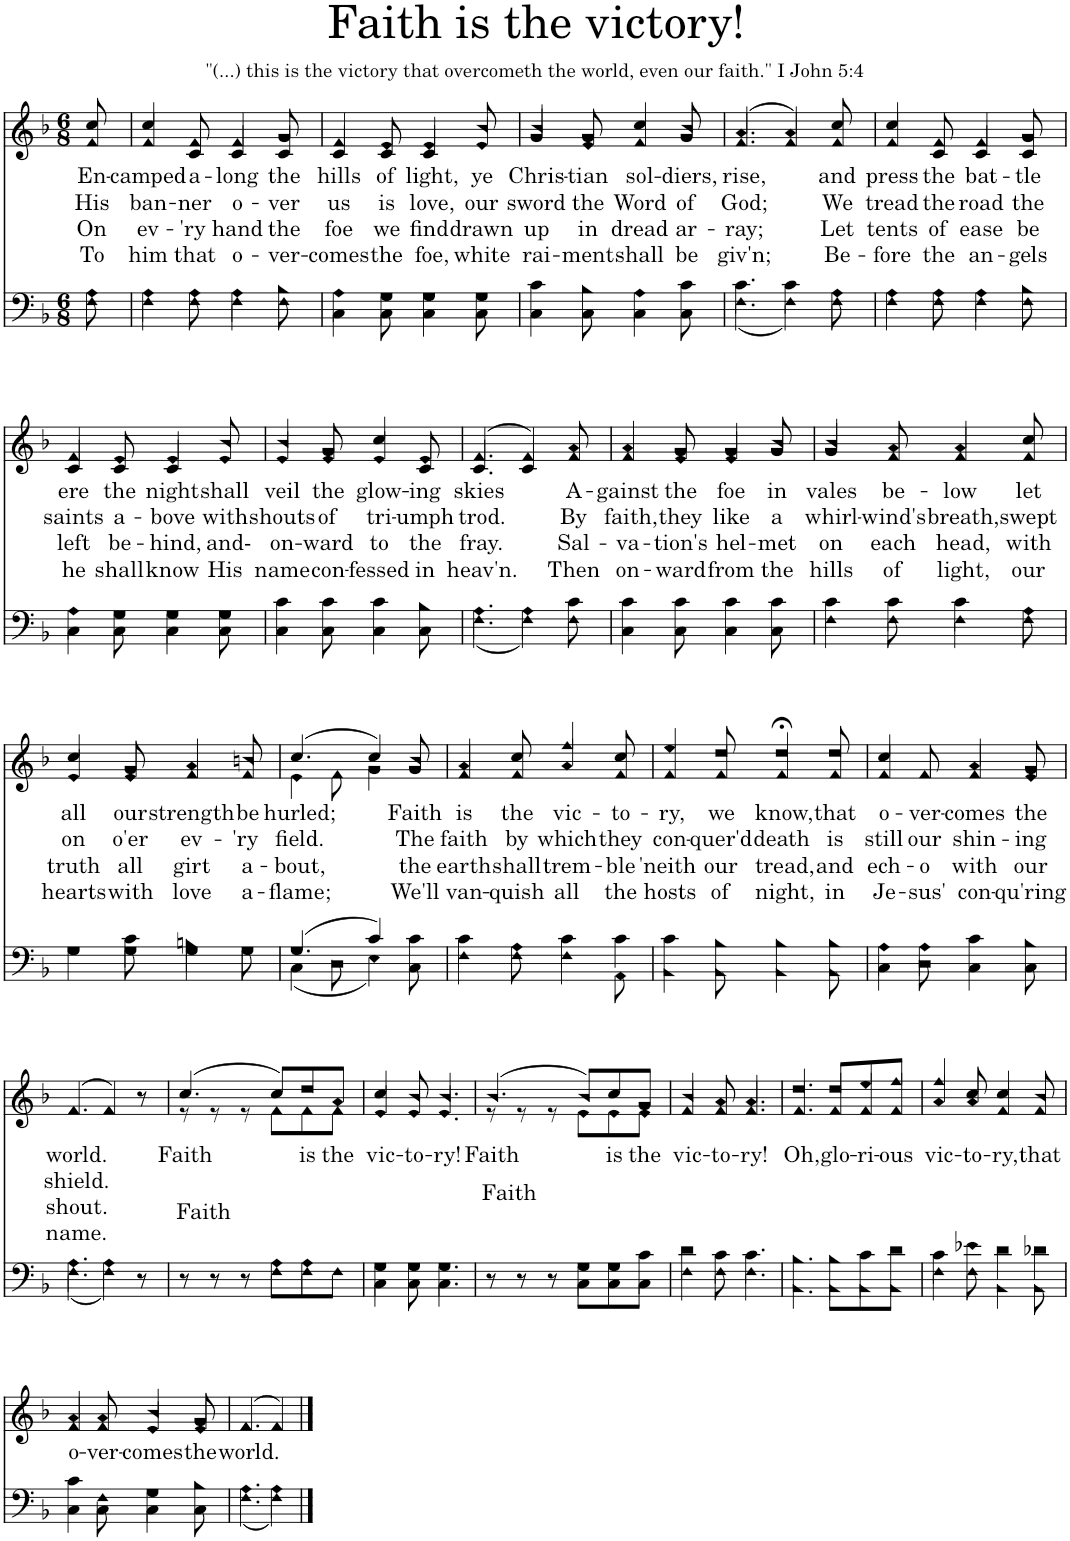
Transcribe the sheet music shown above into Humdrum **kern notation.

**kern	**kern	**text	**text	**text	**text
*part2	*part1	*part1	*part1	*part1	*part1
*staff2	*staff1	*staff1	*staff1	*staff1	*staff1
*I"Men	*I"Women	*	*	*	*
*clefF4	*clefG2	*	*	*	*
*k[b-]	*k[b-]	*	*	*	*
*M6/8	*M6/8	*	*	*	*
=1	=1	=1	=1	=1	=1
*^	*	*	*	*	*
!	!	!	!LO:LY:b	!LO:LY:b	!LO:LY:b	!LO:LY:b
*	*	*^	*	*	*	*
8A\	8F\	8cc/	8f/	En-	His	On	To
=2	=2	=2	=2	=2	=2	=2	=2
!	!	!	!	!LO:LY:b	!LO:LY:b	!LO:LY:b	!LO:LY:b
4A\	4F\	4cc/	4f/	-camped	ban-	ev-	him
!	!	!	!	!LO:LY:b	!LO:LY:b	!LO:LY:b	!LO:LY:b
8A\	8F\	8f/	8c/	a-	-ner	-'ry	that
!	!	!	!	!LO:LY:b	!LO:LY:b	!LO:LY:b	!LO:LY:b
4A\	4F\	4f/	4c/	-long	o-	hand	o-
!	!	!	!	!LO:LY:b	!LO:LY:b	!LO:LY:b	!LO:LY:b
8B-\	8F\	8g/	8c/	the	-ver	the	-ver-
=3	=3	=3	=3	=3	=3	=3	=3
!	!	!	!	!LO:LY:b	!LO:LY:b	!LO:LY:b	!LO:LY:b
4A\	4C\	4f/	4c/	hills	us	foe	-comes
!	!	!	!	!LO:LY:b	!LO:LY:b	!LO:LY:b	!LO:LY:b
8G\	8C\	8e/	8c/	of	is	we	the
!	!	!	!	!LO:LY:b	!LO:LY:b	!LO:LY:b	!LO:LY:b
4G\	4C\	4e/	4c/	light,	love,	find	foe,
!	!	!	!	!LO:LY:b	!LO:LY:b	!LO:LY:b	!LO:LY:b
8G\	8C\	8b-/	8e/	ye	our	drawn	white
=4	=4	=4	=4	=4	=4	=4	=4
!	!	!	!	!LO:LY:b	!LO:LY:b	!LO:LY:b	!LO:LY:b
4c\	4C\	4b-/	4g/	Chris-	sword	up	rai-
!	!	!	!	!LO:LY:b	!LO:LY:b	!LO:LY:b	!LO:LY:b
8B-\	8C\	8g/	8e/	-tian	the	in	-ment
!	!	!	!	!LO:LY:b	!LO:LY:b	!LO:LY:b	!LO:LY:b
4A\	4C\	4cc/	4f/	sol-	Word	dread	shall
!	!	!	!	!LO:LY:b	!LO:LY:b	!LO:LY:b	!LO:LY:b
8c\	8C\	8b-/	8g/	-diers,	of	ar-	be
=5	=5	=5	=5	=5	=5	=5	=5
!	!	!	!	!LO:LY:b	!LO:LY:b	!LO:LY:b	!LO:LY:b
(4.c\	(4.F\	(4.a/	(4.f/	rise,	God;	-ray;	giv'n;
4c\)	4F\)	4a/)	4f/)	.	.	.	.
!	!	!	!	!LO:LY:b	!LO:LY:b	!LO:LY:b	!LO:LY:b
8A\	8F\	8cc/	8f/	and	We	Let	Be-
=6	=6	=6	=6	=6	=6	=6	=6
!	!	!	!	!LO:LY:b	!LO:LY:b	!LO:LY:b	!LO:LY:b
4A\	4F\	4cc/	4f/	press	tread	tents	-fore
!	!	!	!	!LO:LY:b	!LO:LY:b	!LO:LY:b	!LO:LY:b
8A\	8F\	8f/	8c/	the	the	of	the
!	!	!	!	!LO:LY:b	!LO:LY:b	!LO:LY:b	!LO:LY:b
4A\	4F\	4f/	4c/	bat-	road	ease	an-
!	!	!	!	!LO:LY:b	!LO:LY:b	!LO:LY:b	!LO:LY:b
8B-\	8F\	8g/	8c/	-tle	the	be	-gels
!!LO:LB:g=z	!!
=7	=7	=7	=7	=7	=7	=7	=7
!	!	!	!	!LO:LY:b	!LO:LY:b	!LO:LY:b	!LO:LY:b
4A\	4C\	4f/	4c/	ere	saints	left	he
!	!	!	!	!LO:LY:b	!LO:LY:b	!LO:LY:b	!LO:LY:b
8G\	8C\	8e/	8c/	the	a-	be-	shall
!	!	!	!	!LO:LY:b	!LO:LY:b	!LO:LY:b	!LO:LY:b
4G\	4C\	4e/	4c/	night	-bove	-hind,	know
!	!	!	!	!LO:LY:b	!LO:LY:b	!LO:LY:b	!LO:LY:b
8G\	8C\	8b-/	8e/	shall	with	and-	His
=8	=8	=8	=8	=8	=8	=8	=8
!	!	!	!	!LO:LY:b	!LO:LY:b	!LO:LY:b	!LO:LY:b
4c\	4C\	4b-/	4e/	veil	shouts	on-	name
!	!	!	!	!LO:LY:b	!LO:LY:b	!LO:LY:b	!LO:LY:b
8c\	8C\	8g/	8e/	the	of	-ward	con-
!	!	!	!	!LO:LY:b	!LO:LY:b	!LO:LY:b	!LO:LY:b
4c\	4C\	4cc/	4e/	glow-	tri-	to	-fessed
!	!	!	!	!LO:LY:b	!LO:LY:b	!LO:LY:b	!LO:LY:b
8B-\	8C\	8e/	8c/	-ing	-umph	the	in
=9	=9	=9	=9	=9	=9	=9	=9
!	!	!	!	!LO:LY:b	!LO:LY:b	!LO:LY:b	!LO:LY:b
(4.A\	(4.F\	(4.f/	(4.c/	skies	trod.	fray.	heav'n.
4A\)	4F\)	4f/)	4c/)	.	.	.	.
!	!	!	!	!LO:LY:b	!LO:LY:b	!LO:LY:b	!LO:LY:b
8c\	8F\	8a/	8f/	A-	By	Sal-	Then
=10	=10	=10	=10	=10	=10	=10	=10
!	!	!	!	!LO:LY:b	!LO:LY:b	!LO:LY:b	!LO:LY:b
4c\	4C\	4a/	4f/	-gainst	faith,	-va-	on-
!	!	!	!	!LO:LY:b	!LO:LY:b	!LO:LY:b	!LO:LY:b
8c\	8C\	8g/	8e/	the	they	-tion's	-ward
!	!	!	!	!LO:LY:b	!LO:LY:b	!LO:LY:b	!LO:LY:b
4c\	4C\	4g/	4e/	foe	like	hel-	from
!	!	!	!	!LO:LY:b	!LO:LY:b	!LO:LY:b	!LO:LY:b
8c\	8C\	8b-/	8g/	in	a	-met	the
=11	=11	=11	=11	=11	=11	=11	=11
!	!	!	!	!LO:LY:b	!LO:LY:b	!LO:LY:b	!LO:LY:b
4c\	4F\	4b-/	4g/	vales	whirl-	on	hills
!	!	!	!	!LO:LY:b	!LO:LY:b	!LO:LY:b	!LO:LY:b
8c\	8F\	8a/	8f/	be-	-wind's	each	of
!	!	!	!	!LO:LY:b	!LO:LY:b	!LO:LY:b	!LO:LY:b
4c\	4F\	4a/	4f/	-low	breath,	head,	light,
!	!	!	!	!LO:LY:b	!LO:LY:b	!LO:LY:b	!LO:LY:b
8A\	8F\	8cc/	8f/	let	swept	with	our
!!LO:LB:g=z	!!
=12	=12	=12	=12	=12	=12	=12	=12
!	!	!	!	!LO:LY:b	!LO:LY:b	!LO:LY:b	!LO:LY:b
4G	4G\	4cc/	4e/	all	on	truth	hearts
!	!	!	!	!LO:LY:b	!LO:LY:b	!LO:LY:b	!LO:LY:b
8c\	8G\	8g/	8e/	our	o'er	all	with
!	!	!	!	!LO:LY:b	!LO:LY:b	!LO:LY:b	!LO:LY:b
4Bn\	4G\	4a/	4f/	strength	ev-	girt	love
!	!	!	!	!LO:LY:b	!LO:LY:b	!LO:LY:b	!LO:LY:b
8G\	8G\	8bn/	8f/	be	-'ry	a-	a-
=13	=13	=13	=13	=13	=13	=13	=13
!	!	!	!	!LO:LY:b	!LO:LY:b	!LO:LY:b	!LO:LY:b
(4.G/	(4C\	(4.cc/	(4e\	hurled;	field.	-bout,	-flame;
.	8D\	.	8f\	.	.	.	.
4c/)	4E\)	4cc/)	4g\)	.	.	.	.
!	!	!	!	!LO:LY:b	!LO:LY:b	!LO:LY:b	!LO:LY:b
8c\	8C\	8b-/	8g/	Faith	The	the	We'll
=14	=14	=14	=14	=14	=14	=14	=14
!	!	!	!	!LO:LY:b	!LO:LY:b	!LO:LY:b	!LO:LY:b
4c\	4F\	4a/	4f/	is	faith	earth	van-
!	!	!	!	!LO:LY:b	!LO:LY:b	!LO:LY:b	!LO:LY:b
8A\	8F\	8cc/	8f/	the	by	shall	-quish
!	!	!	!	!LO:LY:b	!LO:LY:b	!LO:LY:b	!LO:LY:b
4c\	4F\	4ff/	4a/	vic-	which	trem-	all
!	!	!	!	!LO:LY:b	!LO:LY:b	!LO:LY:b	!LO:LY:b
8c\	8AA\	8cc/	8f/	-to-	they	-ble	the
=15	=15	=15	=15	=15	=15	=15	=15
!	!	!	!	!LO:LY:b	!LO:LY:b	!LO:LY:b	!LO:LY:b
4c\	4BB-\	4ee/	4f/	-ry,	con-	'neith	hosts
!	!	!	!	!LO:LY:b	!LO:LY:b	!LO:LY:b	!LO:LY:b
8B-\	8BB-\	8dd/	8f/	we	-quer'd	our	of
!	!	!	!	!LO:LY:b	!LO:LY:b	!LO:LY:b	!LO:LY:b
4B-\	4BB-\	4dd;</	4f/	know,	death	tread,	night,
!	!	!	!	!LO:LY:b	!LO:LY:b	!LO:LY:b	!LO:LY:b
8B-\	8BB-\	8dd/	8f/	that	is	and	in
=16	=16	=16	=16	=16	=16	=16	=16
!	!	!	!	!LO:LY:b	!LO:LY:b	!LO:LY:b	!LO:LY:b
4A\	4C\	4cc/	4f/	o-	still	ech-	Je-
!	!	!	!	!LO:LY:b	!LO:LY:b	!LO:LY:b	!LO:LY:b
8A\	8D\	8f/	8f/	-ver-	our	-o	-sus'
!	!	!	!	!LO:LY:b	!LO:LY:b	!LO:LY:b	!LO:LY:b
4c\	4C\	4a/	4f/	-comes	shin-	with	con-
!	!	!	!	!LO:LY:b	!LO:LY:b	!LO:LY:b	!LO:LY:b
8B-\	8C\	8g/	8e/	the	-ing	our	-qu'ring
!!LO:LB:g=z	!!
=17	=17	=17	=17	=17	=17	=17	=17
!	!	!	!	!LO:LY:b	!LO:LY:b	!LO:LY:b	!LO:LY:b
(4.A\	(4.F\	(4.f/	(4.f	world.	shield.	shout.	name.
4A\)	4F\)	4f/)	4f)	.	.	.	.
8r	8r	8r	8r	.	.	.	.
=18	=18	=18	=18	=18	=18	=18	=18
!	!	!	!	!LO:LY:b	!LO:LY:b	!	!
8r	8r	(4.cc/	8r	Faith	Faith	.	.
8r	8r	.	8r	.	.	.	.
8r	8r	.	8r	.	.	.	.
8A\L	8F\L	8cc/L)	8f\L	.	.	.	.
!	!	!	!	!LO:LY:b	!	!	!
8A\	8F\	8dd/	8f\	is	.	.	.
!	!	!	!	!LO:LY:b	!	!	!
8F\J	8F\J	8a/J	8f\J	the	.	.	.
=19	=19	=19	=19	=19	=19	=19	=19
!	!	!	!	!LO:LY:b	!	!	!
4G\	4C\	4cc/	4e/	vic-	.	.	.
!	!	!	!	!LO:LY:b	!	!	!
8G\	8C\	8b-/	8e/	-to-	.	.	.
!	!	!	!	!LO:LY:b	!	!	!
4.G\	4.C\	4.b-/	4.e/	-ry!	.	.	.
=20	=20	=20	=20	=20	=20	=20	=20
!	!	!	!	!LO:LY:b	!LO:LY:b	!	!
8r	8r	(4.b-/	8r	Faith	Faith	.	.
8r	8r	.	8r	.	.	.	.
8r	8r	.	8r	.	.	.	.
8G\L	8C\L	8b-/L)	8e\L	.	.	.	.
!	!	!	!	!LO:LY:b	!	!	!
8G\	8C\	8cc/	8e\	is	.	.	.
!	!	!	!	!LO:LY:b	!	!	!
8c\J	8C\J	8g/J	8e\J	the	.	.	.
=21	=21	=21	=21	=21	=21	=21	=21
!	!	!	!	!LO:LY:b	!	!	!
4d\	4F\	4b-/	4f/	vic-	.	.	.
!	!	!	!	!LO:LY:b	!	!	!
8c\	8F\	8a/	8f/	-to-	.	.	.
!	!	!	!	!LO:LY:b	!	!	!
4.c\	4.F\	4.a/	4.f/	-ry!	.	.	.
=22	=22	=22	=22	=22	=22	=22	=22
!	!	!	!	!LO:LY:b	!	!	!
4.B-\	4.BB-\	4.dd/	4.f/	Oh,	.	.	.
!	!	!	!	!LO:LY:b	!	!	!
8B-\L	8BB-\L	8dd/L	8f/L	glo-	.	.	.
!	!	!	!	!LO:LY:b	!	!	!
8c\	8BB-\	8ee/	8f/	-ri-	.	.	.
!	!	!	!	!LO:LY:b	!	!	!
8d\J	8BB-\J	8ff/J	8f/J	-ous	.	.	.
=23	=23	=23	=23	=23	=23	=23	=23
!	!	!	!	!LO:LY:b	!	!	!
4c\	4F\	4ff/	4a/	vic-	.	.	.
!	!	!	!	!LO:LY:b	!	!	!
8e-X\	8F\	8cc/	8a/	-to-	.	.	.
!	!	!	!	!LO:LY:b	!	!	!
4d\	4BB-\	4cc/	4f/	-ry,	.	.	.
!	!	!	!	!LO:LY:b	!	!	!
8d-X\	8BB-\	8b-/	8f/	that	.	.	.
!!LO:LB:g=z	!!
=24	=24	=24	=24	=24	=24	=24	=24
!	!	!	!	!LO:LY:b	!	!	!
4c\	4C\	4a/	4f/	o-	.	.	.
!	!	!	!	!LO:LY:b	!	!	!
8F\	8C\	8a/	8f/	-ver-	.	.	.
!	!	!	!	!LO:LY:b	!	!	!
4G\	4C\	4b-/	4e/	-comes	.	.	.
!	!	!	!	!LO:LY:b	!	!	!
8B-\	8C\	8g/	8e/	the	.	.	.
=25	=25	=25	=25	=25	=25	=25	=25
!	!	!	!	!LO:LY:b	!	!	!
(4.A\	(4.F\	(4.f/	(4.f	world.	.	.	.
4A\)	4F\)	4f/)	4f)	.	.	.	.
*v	*v	*	*	*	*	*	*
*	*v	*v	*	*	*	*
==	==	==	==	==	==
*-	*-	*-	*-	*-	*-
